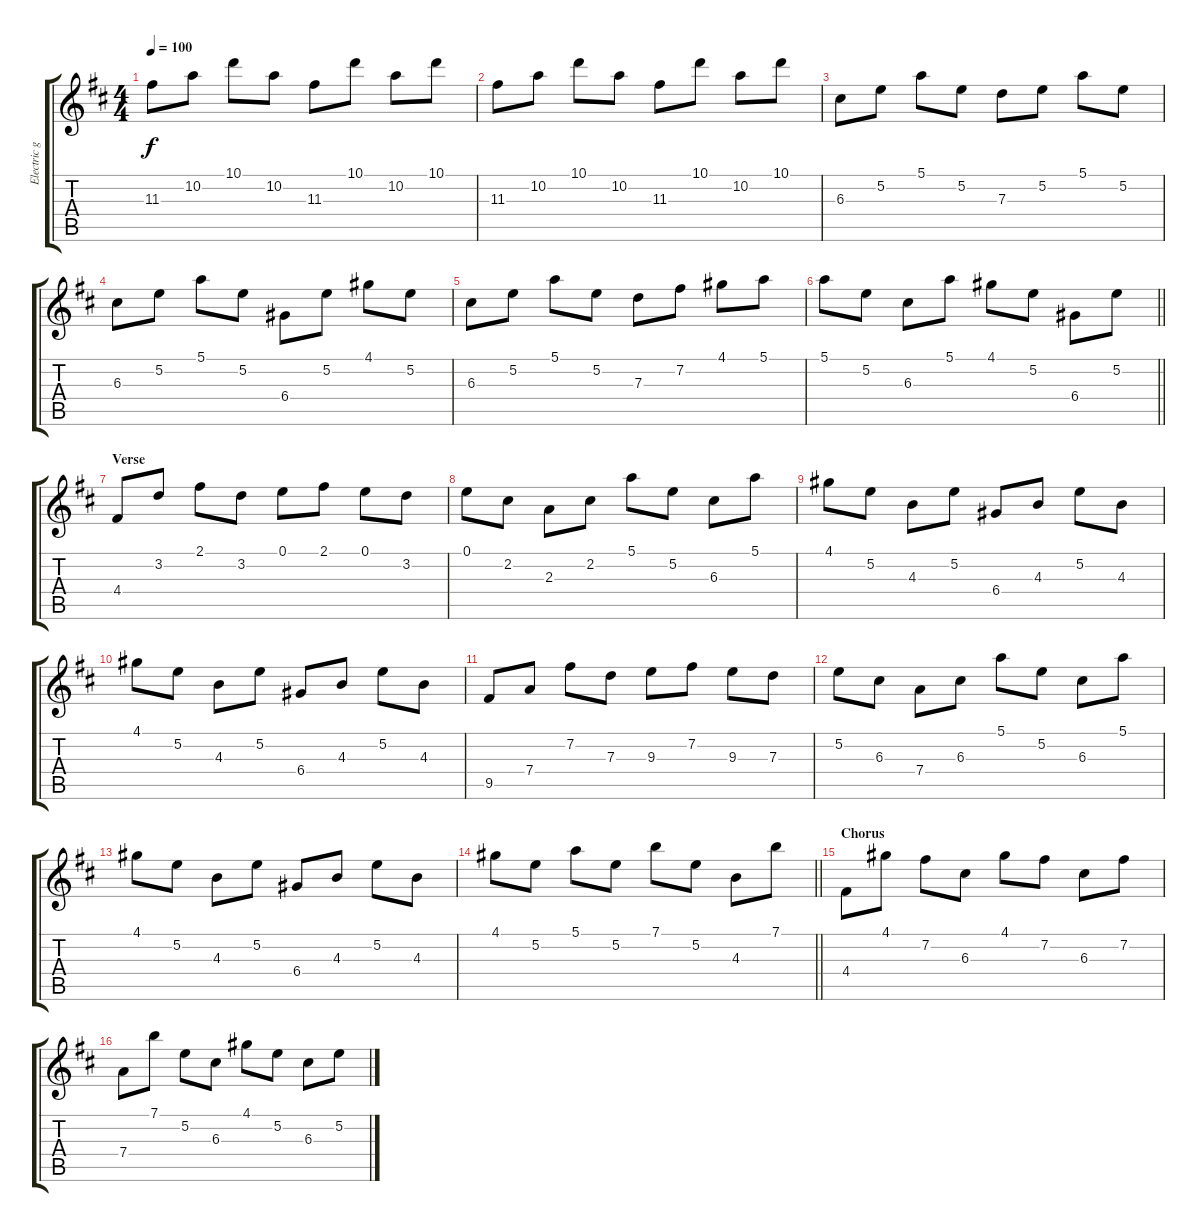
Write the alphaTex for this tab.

\track ("Electric guitar 2" "Electric g") {instrument acousticguitarsteel}
\staff {score tabs}
\tuning (E4 B3 G3 D3 A2 E2) {hide}
\ts (4 4)
\tempo 100
\clef g2
\ks d
11.3.8{dy f} 10.2.8 10.1.8 10.2.8 11.3.8 10.1.8 10.2.8 10.1.8 |
11.3.8 10.2.8 10.1.8 10.2.8 11.3.8 10.1.8 10.2.8 10.1.8 |
6.3.8 5.2.8 5.1.8 5.2.8 7.3.8 5.2.8 5.1.8 5.2.8 |
6.3.8 5.2.8 5.1.8 5.2.8 6.4.8 5.2.8 4.1.8 5.2.8 |
6.3.8 5.2.8 5.1.8 5.2.8 7.3.8 7.2.8 4.1.8 5.1.8 |
\barLineRight lightlight
5.1.8 5.2.8 6.3.8 5.1.8 4.1.8 5.2.8 6.4.8 5.2.8 |
\section ("" "Verse")
4.4.8 3.2.8 2.1.8 3.2.8 0.1.8 2.1.8 0.1.8 3.2.8 |
0.1.8 2.2.8 2.3.8 2.2.8 5.1.8 5.2.8 6.3.8 5.1.8 |
4.1.8 5.2.8 4.3.8 5.2.8 6.4.8 4.3.8 5.2.8 4.3.8 |
4.1.8 5.2.8 4.3.8 5.2.8 6.4.8 4.3.8 5.2.8 4.3.8 |
9.5.8 7.4.8 7.2.8 7.3.8 9.3.8 7.2.8 9.3.8 7.3.8 |
5.2.8 6.3.8 7.4.8 6.3.8 5.1.8 5.2.8 6.3.8 5.1.8 |
4.1.8 5.2.8 4.3.8 5.2.8 6.4.8 4.3.8 5.2.8 4.3.8 |
\barLineRight lightlight
4.1.8 5.2.8 5.1.8 5.2.8 7.1.8 5.2.8 4.3.8 7.1.8 |
\section ("" "Chorus")
4.4.8 4.1.8 7.2.8 6.3.8 4.1.8 7.2.8 6.3.8 7.2.8 |
7.4.8 7.1.8 5.2.8 6.3.8 4.1.8 5.2.8 6.3.8 5.2.8
